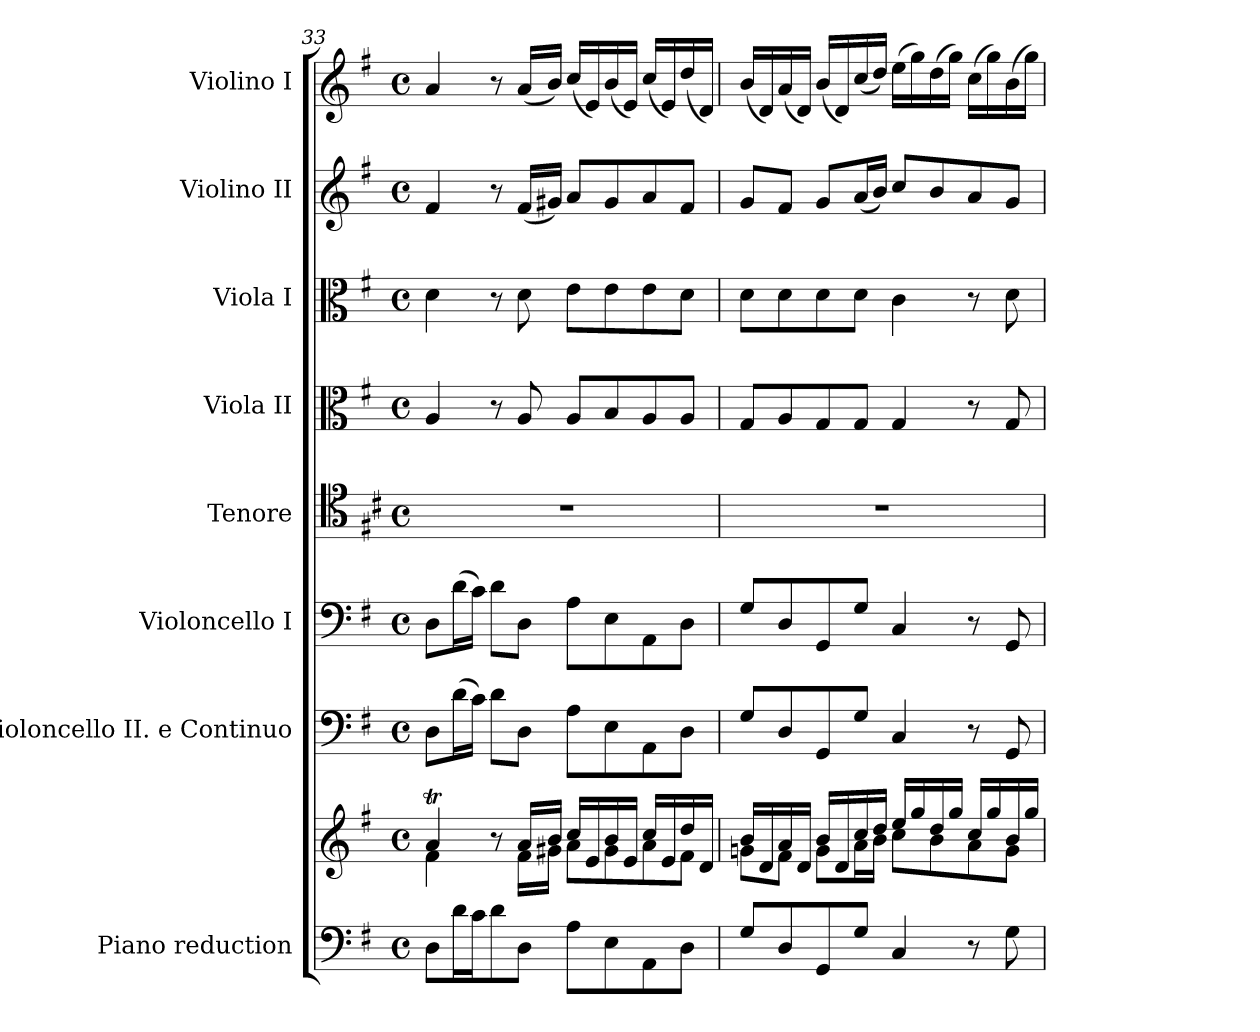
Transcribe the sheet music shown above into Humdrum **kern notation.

**kern	**kern	**kern	**kern	**kern	**kern	**kern	**kern	**kern
*part8	*part8	*part7	*part6	*part5	*part4	*part3	*part2	*part1
*staff9	*staff8	*staff7	*staff6	*staff5	*staff4	*staff3	*staff2	*staff1
*I"Piano reduction	*	*I"Violoncello II.  e Continuo	*I"Violoncello I	*I"Tenore	*I"Viola II	*I"Viola I	*I"Violino II	*I"Violino I
*I'Pno	*	*	*	*	*	*I'Vla	*I'Vln	*I'Vln
*clefF4	*clefG2	*clefF4	*clefF4	*clefC4	*clefC3	*clefC3	*clefG2	*clefG2
*	*	*ITrd7c12	*	*ITrd4c7	*	*	*	*
*k[f#]	*k[f#]	*k[f#]	*k[f#]	*k[f#]	*k[f#]	*k[f#]	*k[f#]	*k[f#]
*G:	*G:	*G:	*G:	*G:	*G:	*G:	*G:	*G:
*M4/4	*M4/4	*M4/4	*M4/4	*M4/4	*M4/4	*M4/4	*M4/4	*M4/4
*met(c)	*met(c)	*met(c)	*met(c)	*met(c)	*met(c)	*met(c)	*met(c)	*met(c)
=33	=33	=33	=33	=33	=33	=33	=33	=33
*	*^	*	*	*	*	*	*	*
8D\L	4aT/	4f#\	8DD\L	8D\L	1r	4A/	4d\	4f#/	4a/
16d\L	.	.	(>16D\L	(>16d\L	.	.	.	.	.
16c\J	.	.	16C\JJ)	16c\JJ)	.	.	.	.	.
8d\	8r	8ryy	8D\L	8d\L	.	8r	8r	8r	8r
8D\J	16a/LL	16f#\LL	8DD\J	8D\J	.	8A/	8d\	(<16f#/LL	(<16a/LL
.	16b/JJ	16g#X\JJ	.	.	.	.	.	16g#X/JJ)	16b/JJ)
8A\L	16cc/LL	8a\L	8AA\L	8A\L	.	8A/L	8e\L	8a/L	(<16cc/LL
.	16e/	.	.	.	.	.	.	.	16e/)
8E\	16b/	8g#\	8EE\	8E\	.	8B/	8e\	8g#/	(<16b/
.	16e/JJ	.	.	.	.	.	.	.	16e/JJ)
8AA\	16cc/LL	8a\	8AAA\	8AA\	.	8A/	8e\	8a/	(<16cc/LL
.	16e/	.	.	.	.	.	.	.	16e/)
8D\J	16dd/	8f#\J	8DD\J	8D\J	.	8A/J	8d\J	8f#/J	(<16dd/
.	16d/JJ	.	.	.	.	.	.	.	16d/JJ)
!!LO:LB:g=z
=34	=34	=34	=34	=34	=34	=34	=34	=34	=34
8G/L	16b/LL	8gn\L	8GG/L	8G/L	1r	8G/L	8d\L	8g/L	(<16b/LL
.	16d/	.	.	.	.	.	.	.	16d/)
8D/	16a/	8f#\J	8DD/	8D/	.	8A/	8d\	8f#/J	(<16a/
.	16d/JJ	.	.	.	.	.	.	.	16d/JJ)
8GG/	16b/LL	8g\L	8GGG/	8GG/	.	8G/	8d\	8g/L	(<16b/LL
.	16d/	.	.	.	.	.	.	.	16d/)
8G/J	16cc/	16a\L	8GG/J	8G/J	.	8G/J	8d\J	(<16a/L	(<16cc/
.	16dd/JJ	16b\JJ	.	.	.	.	.	16b/JJ)	16dd/JJ)
4C/	16ee/LL	8cc\L	4CC/	4C/	.	4G/	4c\	8cc/L	(>16ee\LL
.	16gg/	.	.	.	.	.	.	.	16gg\)
.	16dd/	8b\	.	.	.	.	.	8b/	(>16dd\
.	16gg/JJ	.	.	.	.	.	.	.	16gg\JJ)
8r	16cc/LL	8a\	8r	8r	.	8r	8r	8a/	(>16cc\LL
.	16gg/	.	.	.	.	.	.	.	16gg\)
8G\	16b/	8g\J	8GGG/	8GG/	.	8G/	8d\	8g/J	(>16b\
.	16gg/JJ	.	.	.	.	.	.	.	16gg\JJ)
*	*v	*v	*	*	*	*	*	*	*
=	=	=	=	=	=	=	=	=
*-	*-	*-	*-	*-	*-	*-	*-	*-
